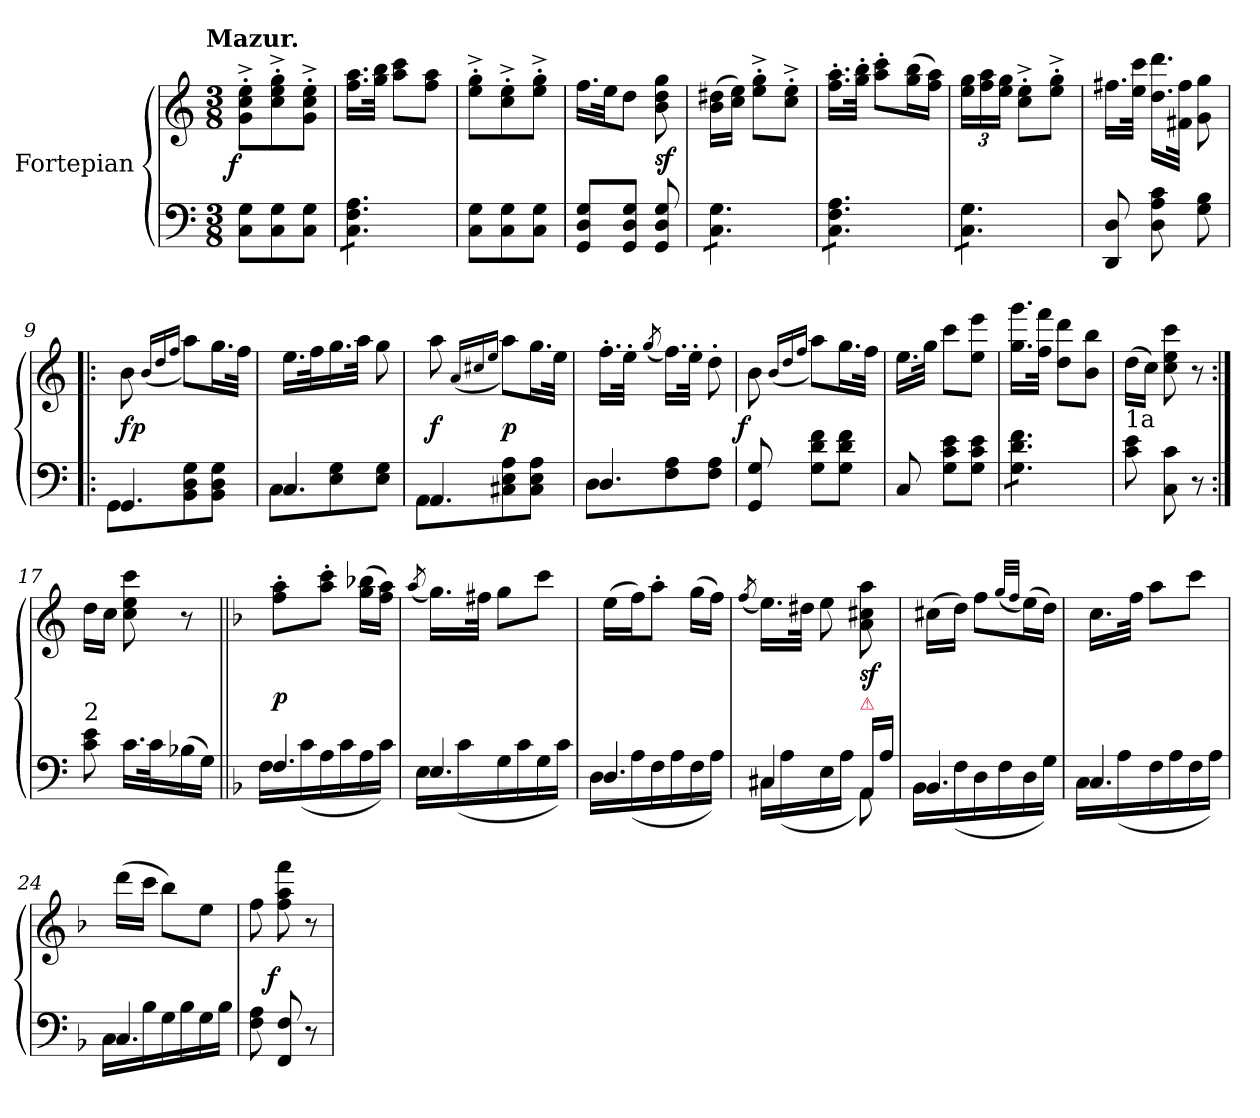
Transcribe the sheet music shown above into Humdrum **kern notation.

**kern	**kern	**dynam
*part1	*part1	*part1
*staff2	*staff1	*staff1/2
*I"Fortepian	*	*
*clefF4	*clefG2	*
*k[]	*k[]	*
!!LO:TX:omd:t=Mazur.
*M3/8	*M3/8	*
=1	=1	=1
!	!	!LO:DY:rj
8C\ 8G\L	8g'^<\ 8cc'^<\ 8ee'^<\L	f
8C\ 8G\	8cc'^<\ 8ee'^<\ 8gg'^<\	.
8C\ 8G\J	8g'^<\ 8cc'^<\ 8ee'^<\J	.
=2	=2	=2
*tremolo	*	*
8C\ 8F\ 8A\L	16.ff\ 16.aa\LL	.
.	32gg\ 32bb\JJk	.
8C\ 8F\ 8A\	8aa\ 8ccc\L	.
8C\ 8F\ 8A\J	8ff\ 8aa\J	.
*Xtremolo	*	*
=3	=3	=3
8C\ 8G\L	8ee'^<\ 8gg'^<\L	.
8C\ 8G\	8cc'^<\ 8ee'^<\	.
8C\ 8G\J	8ee'^<\ 8gg'^<\J	.
=4	=4	=4
8GG/ 8D/ 8G/L	16.ff\LL	.
.	32ee\JK	.
8GG/ 8D/ 8G/J	8dd\J	.
8GG/ 8D/ 8G/	8b\ 8dd\ 8gg\	sf
=5	=5	=5
*tremolo	*	*
8C\ 8G\L	(16b\ 16dd#X\LL	.
.	16cc\ 16ee\JJ)	.
8C\ 8G\	8ee'^<\ 8gg'^<\L	.
8C\ 8G\J	8cc'^<\ 8ee'^<\J	.
=6	=6	=6
8C\ 8F\ 8A\L	16.ff'\ 16.aa'\LL	.
.	32gg'\ 32bb'\JJk	.
8C\ 8F\ 8A\	8aa'\ 8ccc'\L	.
8C\ 8F\ 8A\J	(16gg\ 16bb\L	.
.	16ff\ 16aa\JJ)	.
=7	=7	=7
8C\ 8G\L	24ee\ 24gg\LL	.
.	24ff\ 24aa\	.
.	24ee\ 24gg\JJ	.
8C\ 8G\	8cc'^<\ 8ee'^<\L	.
8C\ 8G\J	8ee'^<\ 8gg'^<\J	.
*Xtremolo	*	*
=8	=8	=8
8DD/ 8D/	16.ff#X\LL	.
.	32ee\ 32ccc\JJk	.
8D\ 8A\ 8c\	16.dd\ 16.ddd\LL	.
.	32f#X\ 32ff#\JJk	.
8G\ 8B\	8g\ 8gg\	.
=9!|:	=9!|:	=9!|:
*^	*	*
4.GG/	8GG\L	8b\	fp
.	.	(16qqb/LL	.
.	.	16qqdd/	.
.	.	16qqff/JJ	.
.	8BB\ 8D\ 8G\	8aa\L)	.
.	8BB\ 8D\ 8G\J	16.gg\L	.
.	.	32ff\JJk	.
=10	=10	=10	=10
4.C/	8C\L	16.ee\LL	.
.	.	32ff\K	.
.	8E\ 8G\	16.gg\	.
.	.	32aa\JJk	.
.	8E\ 8G\J	8gg\	.
=11	=11	=11	=11
4.AA/	8AA\L	8aa\	f
.	.	(16qqa/LL	.
.	.	16qqcc#X/	.
.	.	16qqee/JJ	.
.	8C#X\ 8E\ 8A\	8aa\L)	p
.	8C#\ 8E\ 8A\J	16.gg\L	.
.	.	32ee\JJk	.
=12	=12	=12	=12
4.D/	8D\L	16.ff'\LL	.
.	.	32ee'\JJk	.
.	.	(8qgg/	.
.	8F\ 8A\	16.ff\LL)	.
.	.	32ee'\JJk	.
.	8F\ 8A\J	8dd'\	.
=13	=13	=13	=13
!	!	!	!LO:DY:rj
*v	*v	*	*
8GG/ 8G/	8b\	f
.	(16qqb/LL	.
.	16qqdd/	.
.	16qqff/JJ	.
8G\ 8d\ 8f\L	8aa\L)	.
8G\ 8d\ 8f\J	16.gg\L	.
.	32ff\JJk	.
=14	=14	=14
8C/	16.ee\LL	.
.	32gg\JJk	.
8G\ 8c\ 8e\L	8ccc\L	.
8G\ 8c\ 8e\J	8ee\ 8eee\J	.
=15	=15	=15
*tremolo	*	*
8G\ 8d\ 8f\L	16.gg\ 16.ggg\LL	.
.	32ff\ 32fff\JJk	.
8G\ 8d\ 8f\	8dd\ 8ddd\L	.
8G\ 8d\ 8f\J	8b\ 8bb\J	.
*Xtremolo	*	*
=16	=16	=16
!LO:TX:a:t=1a	!	!
8c\ 8e\	(16dd\LL	.
.	16cc\JJ)	.
8C\ 8c\	8cc\ 8ee\ 8ccc\	.
8r	8r	.
=17:|!	=17:|!	=17:|!
!LO:TX:a:t=2	!	!
8c\ 8e\	16dd\LL	.
.	16cc\JJ	.
16.c\LL	8cc\ 8ee\ 8ccc\	.
32c\K	.	.
(16B-X\	8r	.
16G\JJ)	.	.
=18||	=18||	=18||
*k[b-]	*k[b-]	*
*^	*	*
4.F/	16F\LL	8ff'\ 8aa'\L	p
.	(>16c\	.	.
.	16A\	8aa'\ 8ccc'\J	.
.	16c\	.	.
.	16A\	(16gg\ 16bb-X\LL	.
.	16c\JJ)	16ff\ 16aa\JJ)	.
=19	=19	=19	=19
.	.	(8qaa/	.
4.E/	16E\LL	16.gg\LL)	.
.	(>16c\	.	.
.	.	32ff#X\JJk	.
.	16G\	8gg\L	.
.	16c\	.	.
.	16G\	8ccc\J	.
.	16c\JJ)	.	.
=20	=20	=20	=20
4.D/	16D\LL	(16ee\LL	.
.	(>16A\	16ff\J)	.
.	16F\	8aa'\J	.
.	16A\	.	.
.	16F\	(16gg\LL	.
.	16A\JJ)	16ff\JJ)	.
=21	=21	=21	=21
.	.	(8qff/	.
4C#X/	16C#X\LL	16.ee\LL)	.
.	(>16A\	.	.
.	.	32dd#X\JJk	.
.	16E\	8ee\	.
.	16A\JJ	.	.
!LO:TX:a:color=crimson:t=⚠	!	!	!
16AA/LL	8AA\)	8a\ 8cc#X\ 8aa\	sf
16A\JJ	.	.	.
=22	=22	=22	=22
4.BB-/	16BB-\LL	(16cc#X\LL	.
.	(>16F\	16dd\JJ)	.
.	16D\	8ff\L	.
.	16F\	.	.
.	.	(32qqgg/LLL	.
.	.	32qqff/JJJ	.
.	16D\	(16ee\L)	.
.	16G\JJ)	16dd\JJ)	.
=23	=23	=23	=23
4.C/	16C\LL	16.cc\LL	.
.	(>16A\	.	.
.	.	32ff\JJk	.
.	16F\	8aa\L	.
.	16A\	.	.
.	16F\	8ccc\J	.
.	16A\JJ)	.	.
=24	=24	=24	=24
4.C/	16C\LL	(16ddd\LL	.
.	16B-\	16ccc\JJ	.
.	16G\	8bb-\L)	.
.	16B-\	.	.
.	16G\	8ee\J	.
.	16B-\JJ	.	.
*v	*v	*	*
=25	=25	=25
8F\ 8A\	8ff\	.
!	!	!LO:DY:rj
8FF/ 8F/	8ff\ 8aa\ 8fff\	f
8r	8r	.
=	=	=
*-	*-	*-
